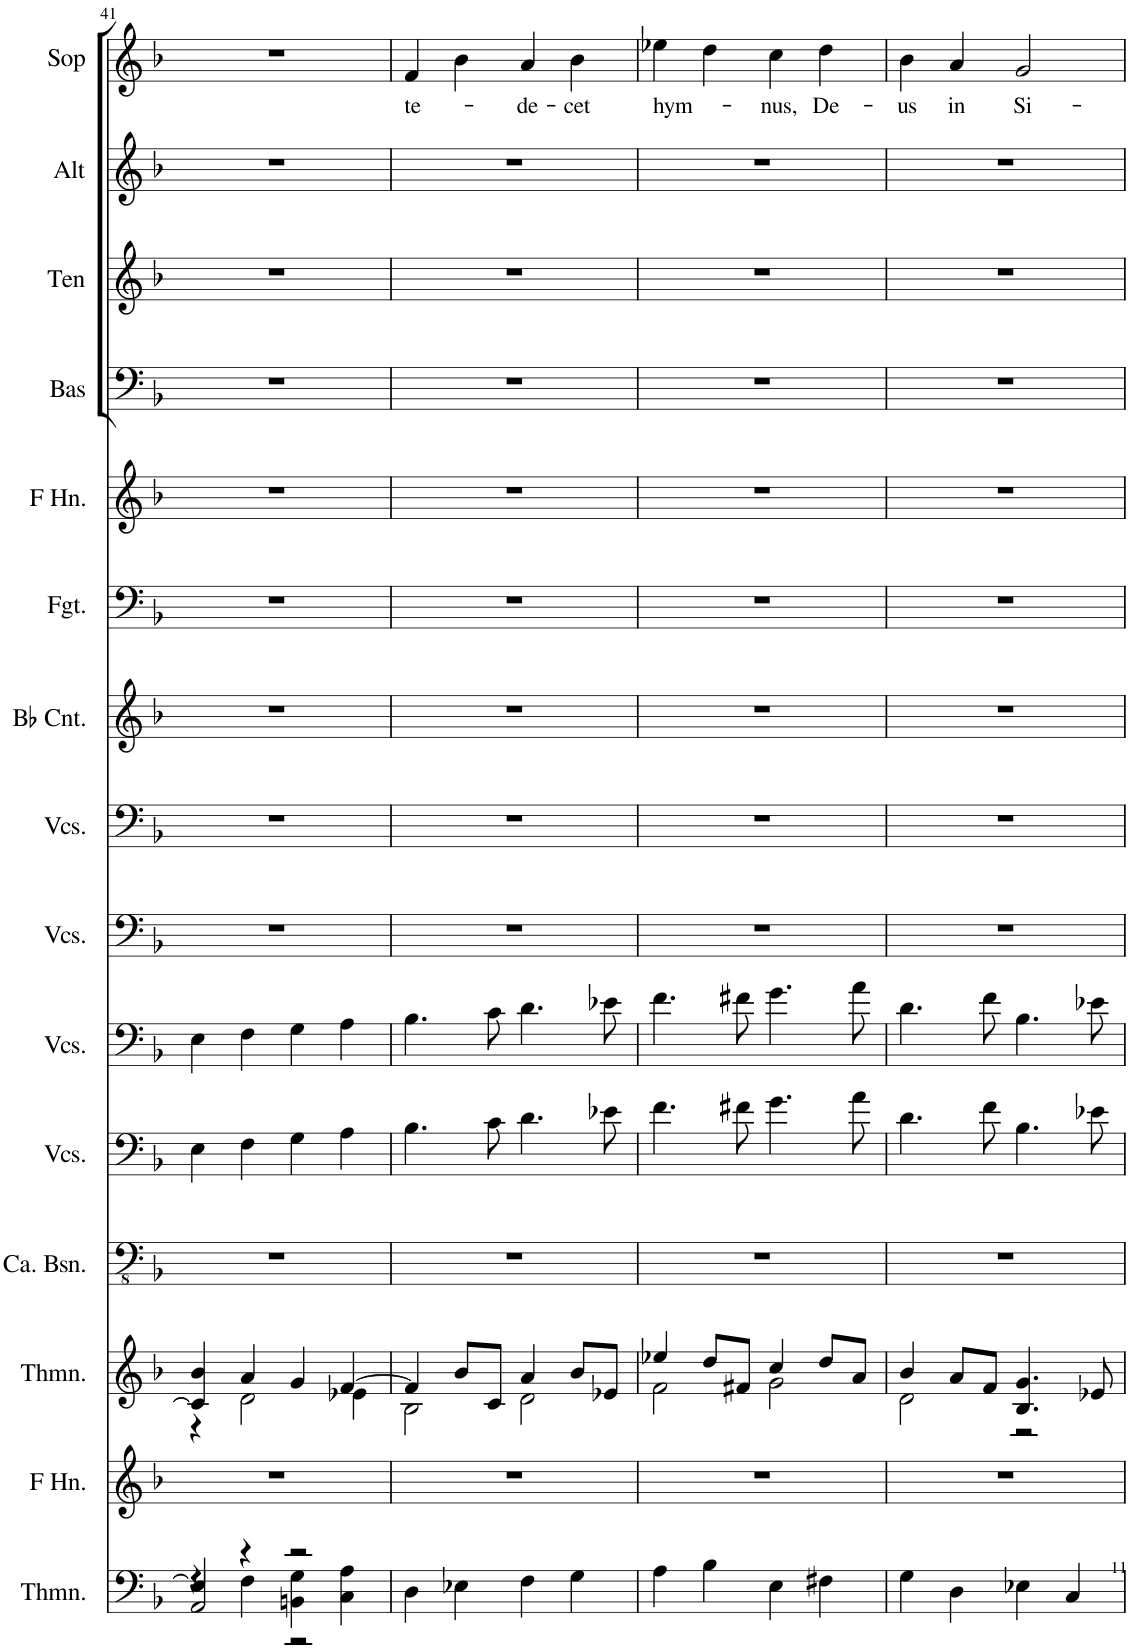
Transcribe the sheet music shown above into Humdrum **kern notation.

**kern	**kern	**kern	**kern	**kern	**kern	**kern	**kern	**kern	**kern	**kern	**kern	**kern	**kern	**kern	**text
*part15	*part14	*part13	*part12	*part11	*part10	*part9	*part8	*part7	*part6	*part5	*part4	*part3	*part2	*part1	*part1
*staff15	*staff14	*staff13	*staff12	*staff11	*staff10	*staff9	*staff8	*staff7	*staff6	*staff5	*staff4	*staff3	*staff2	*staff1	*staff1
*I"Theremin, Organ lh	*I"Hoorn in F, Horns 3,4 in F	*I"Theremin, Organ rh	*I"Contrabassen, Double Bass	*I"Violoncellos, Cello 2	*I"Violoncellos, Cello 1	*I"Violoncellos, Viola 2	*I"Violoncellos, Viola 1	*I"Cornet in Bb, Trumpet in F	*I"Fagot, Bassoon	*I"Hoorn in F, Horns 1,2 in F	*I"Bas	*I"Ten	*I"Alt	*I"Sop	*
*I'Thmn.	*I'F Hn.	*I'Thmn.	*I'Ca. Bsn.	*I'Vcs.	*I'Vcs.	*I'Vcs.	*I'Vcs.	*	*I'Fgt.	*I'F Hn.	*I'Bas	*I'Ten	*I'Alt	*I'Sop	*
!!LO:PB:g=z
*clefF4	*clefG2	*clefG2	*clefFv4	*clefF4	*clefF4	*clefF4	*clefF4	*clefG2	*clefF4	*clefG2	*clefF4	*clefG2	*clefG2	*clefG2	*
*	*Trd4c7	*	*	*	*	*	*	*Trd1c2	*	*Trd4c7	*	*Trd1c2	*Trd1c2	*	*
*k[b-]	*k[b-]	*k[b-]	*k[b-]	*k[b-]	*k[b-]	*k[b-]	*k[b-]	*k[b-]	*k[b-]	*k[b-]	*k[b-]	*k[b-]	*k[b-]	*k[b-]	*
*M4/4	*M4/4	*M4/4	*M4/4	*M4/4	*M4/4	*M4/4	*M4/4	*M4/4	*M4/4	*M4/4	*M4/4	*M4/4	*M4/4	*M4/4	*
*met(c)	*met(c)	*met(c)	*met(c)	*met(c)	*met(c)	*met(c)	*met(c)	*met(c)	*met(c)	*met(c)	*met(c)	*met(c)	*met(c)	*met(c)	*
=41	=41	=41	=41	=41	=41	=41	=41	=41	=41	=41	=41	=41	=41	=41	=41
*^	*	*^	*	*	*	*	*	*	*	*	*	*	*	*	*
*	*^	*	*	*	*	*	*	*	*	*	*	*	*	*	*	*	*
4E/]	4r	2AA/	1r	4c#/] 4b-/	4r	1r	4E\	4E\	1r	1r	1r	1r	1r	1r	1r	1r	1r	.
4r	4F\	.	.	4a/	2d\	.	4F\	4F\	.	.	.	.	.	.	.	.	.	.
2r	4BBn\ 4G\	2r	.	4g/	.	.	4G\	4G\	.	.	.	.	.	.	.	.	.	.
.	4C\ 4A\	.	.	[4f/	4e-X\	.	4A\	4A\	.	.	.	.	.	.	.	.	.	.
*	*v	*v	*	*	*	*	*	*	*	*	*	*	*	*	*	*	*	*
=42	=42	=42	=42	=42	=42	=42	=42	=42	=42	=42	=42	=42	=42	=42	=42	=42	=42
!	!	!	!	!	!	!	!	!	!	!	!	!	!	!	!	!	!LO:LY:b
*v	*v	*	*	*	*	*	*	*	*	*	*	*	*	*	*	*	*
4D\	1r	4f/]	2B-\	1r	4.B-\	4.B-\	1r	1r	1r	1r	1r	1r	1r	1r	4f/	te-
4E-X\	.	8b-/L	.	.	.	.	.	.	.	.	.	.	.	.	4b-\	.
.	.	8c/J	.	.	8c\	8c\	.	.	.	.	.	.	.	.	.	.
!	!	!	!	!	!	!	!	!	!	!	!	!	!	!	!	!LO:LY:b
4F\	.	4a/	2d\	.	4.d\	4.d\	.	.	.	.	.	.	.	.	4a/	-de-
!	!	!	!	!	!	!	!	!	!	!	!	!	!	!	!	!LO:LY:b
4G\	.	8b-/L	.	.	.	.	.	.	.	.	.	.	.	.	4b-\	-cet
.	.	8e-X/J	.	.	8e-X\	8e-X\	.	.	.	.	.	.	.	.	.	.
=43	=43	=43	=43	=43	=43	=43	=43	=43	=43	=43	=43	=43	=43	=43	=43	=43
!	!	!	!	!	!	!	!	!	!	!	!	!	!	!	!	!LO:LY:b
4A\	1r	4ee-X/	2f\	1r	4.f\	4.f\	1r	1r	1r	1r	1r	1r	1r	1r	4ee-X\	hym-
4B-\	.	8dd/L	.	.	.	.	.	.	.	.	.	.	.	.	4dd\	.
.	.	8f#X/J	.	.	8f#X\	8f#X\	.	.	.	.	.	.	.	.	.	.
!	!	!	!	!	!	!	!	!	!	!	!	!	!	!	!	!LO:LY:b
4E\	.	4cc/	2g\	.	4.g\	4.g\	.	.	.	.	.	.	.	.	4cc\	-nus,
!	!	!	!	!	!	!	!	!	!	!	!	!	!	!	!	!LO:LY:b
4F#X\	.	8dd/L	.	.	.	.	.	.	.	.	.	.	.	.	4dd\	De-
.	.	8a/J	.	.	8a\	8a\	.	.	.	.	.	.	.	.	.	.
=44	=44	=44	=44	=44	=44	=44	=44	=44	=44	=44	=44	=44	=44	=44	=44	=44
!	!	!	!	!	!	!	!	!	!	!	!	!	!	!	!	!LO:LY:b
4G\	1r	4b-/	2d\	1r	4.d\	4.d\	1r	1r	1r	1r	1r	1r	1r	1r	4b-\	-us
!	!	!	!	!	!	!	!	!	!	!	!	!	!	!	!	!LO:LY:b
4D\	.	8a/L	.	.	.	.	.	.	.	.	.	.	.	.	4a/	in
.	.	8f/J	.	.	8f\	8f\	.	.	.	.	.	.	.	.	.	.
!	!	!	!	!	!	!	!	!	!	!	!	!	!	!	!	!LO:LY:b
4E-X\	.	4.B-/ 4.g/	2r	.	4.B-\	4.B-\	.	.	.	.	.	.	.	.	2g/	Si-
4C/	.	.	.	.	.	.	.	.	.	.	.	.	.	.	.	.
.	.	8e-X/	.	.	8e-X\	8e-X\	.	.	.	.	.	.	.	.	.	.
*	*	*v	*v	*	*	*	*	*	*	*	*	*	*	*	*	*
=	=	=	=	=	=	=	=	=	=	=	=	=	=	=	=
*-	*-	*-	*-	*-	*-	*-	*-	*-	*-	*-	*-	*-	*-	*-	*-
